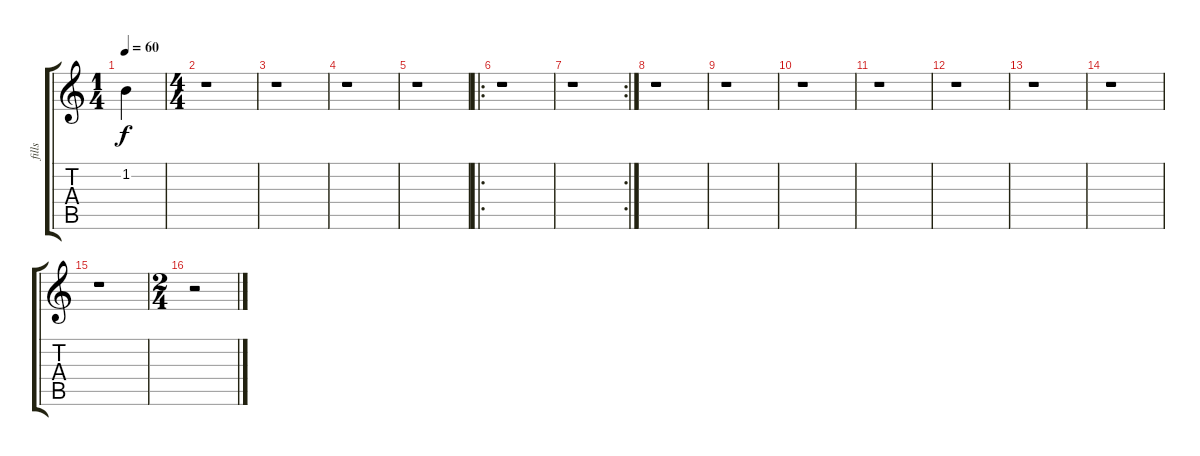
\track ("fills" "fills") {instrument electricguitarjazz}
\staff {score tabs}
\tuning (Eb4 Bb3 Gb3 Db3 Ab2 Eb2) {hide}
\ts (1 4)
\tempo 60
\clef g2
\ks c
1.2{t}.4{dy f} |
\ts (4 4)
\section ("" "")
r.1 |
r.1 |
r.1 |
r.1 |
\ro
\section ("" "")
r.1 |
\rc 2
r.1 |
r.1 |
r.1 |
r.1 |
r.1 |
r.1 |
r.1 |
r.1 |
r.1 |
\ts (2 4)
r.2
